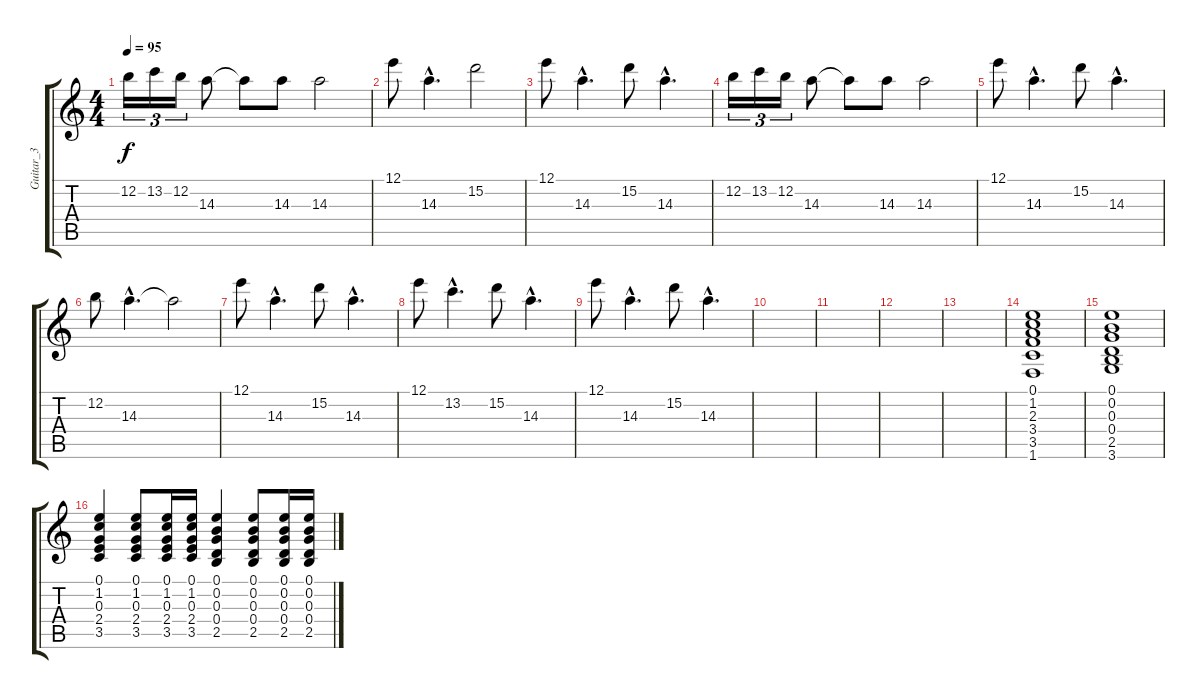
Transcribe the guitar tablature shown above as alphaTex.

\track ("Guitar_3" "Guitar_3") {instrument overdrivenguitar}
\staff {score tabs}
\tuning (E4 B3 G3 D3 A2 E2) {hide}
\ts (4 4)
\tempo 95
\clef g2
\ks c
12.2.16{tu (3 2) dy f} 13.2.16{tu (3 2)} 12.2.16{tu (3 2)} 14.3.8 14.3{t}.8 14.3.8 14.3.2 |
12.1.8 14.3{hac}.4{d} 15.2.2 |
12.1.8 14.3{hac}.4{d} 15.2.8 14.3{hac}.4{d} |
12.2.16{tu (3 2)} 13.2.16{tu (3 2)} 12.2.16{tu (3 2)} 14.3.8 14.3{t}.8 14.3.8 14.3.2 |
12.1.8 14.3{hac}.4{d} 15.2.8 14.3{hac}.4{d} |
12.2.8 14.3{hac}.4{d} 14.3{t}.2 |
12.1.8 14.3{hac}.4{d} 15.2.8 14.3{hac}.4{d} |
12.1.8 13.2{hac}.4{d} 15.2.8 14.3{hac}.4{d} |
12.1.8 14.3{hac}.4{d} 15.2.8 14.3{hac}.4{d} |
|
|
|
|
(0.1 1.2 2.3 3.4 3.5 1.6).1 |
(0.1 0.2 0.3 0.4 2.5 3.6).1 |
(0.1 1.2 0.3 2.4 3.5).4 (0.1 1.2 0.3 2.4 3.5).8 (0.1 1.2 0.3 2.4 3.5).16 (0.1 1.2 0.3 2.4 3.5).16 (0.1 0.2 0.3 0.4 2.5).4 (0.1 0.2 0.3 0.4 2.5).8 (0.1 0.2 0.3 0.4 2.5).16 (0.1 0.2 0.3 0.4 2.5).16
